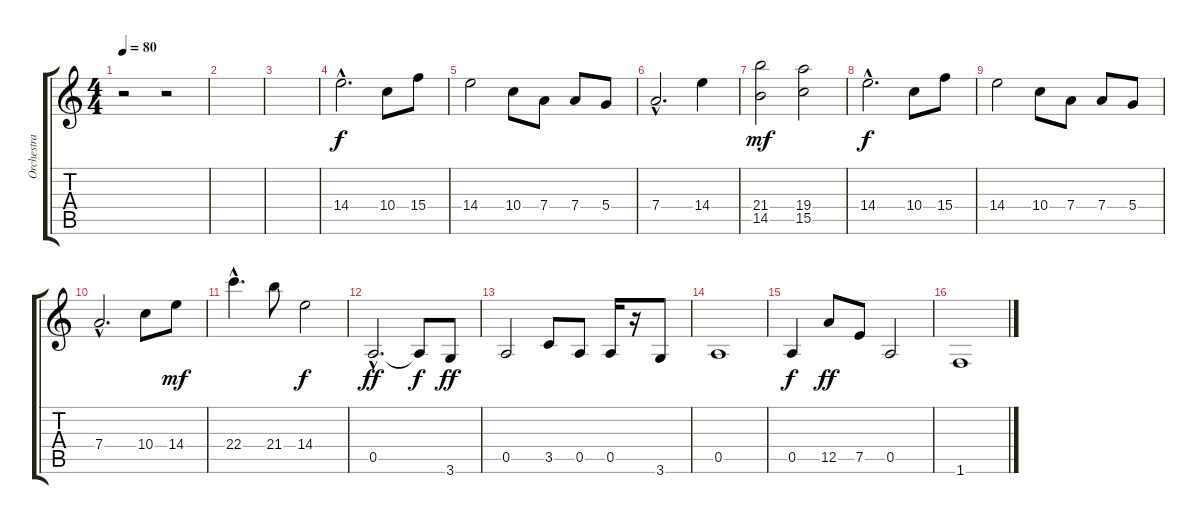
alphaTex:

\track ("Orchestra" "Orchestra") {instrument contrabass}
\staff {score tabs}
\tuning (E4 B3 G3 D3 A2 E2) {hide}
\ts (4 4)
\tempo 80
\clef g2
\ks c
r.2{dy f} r.2{volume 6} |
|
|
\section ("" "")
14.4{hac}.2{d volume 7} 10.4.8 15.4.8 |
14.4.2 10.4.8 7.4.8 7.4.8 5.4.8 |
7.4{hac}.2{d} 14.4.4 |
(21.4 14.5).2{dy mf} (19.4 15.5).2 |
14.4{hac}.2{d dy f} 10.4.8 15.4.8 |
14.4.2 10.4.8 7.4.8 7.4.8 5.4.8 |
7.4{hac}.2{d} 10.4.8 14.4.8{dy mf} |
22.4{hac}.4{d} 21.4.8 14.4.2{dy f} |
\section ("" "")
0.5{hac}.2{d dy ff} 0.5{t}.8{dy f} 3.6.8{dy ff} |
0.5.2 3.5.8 0.5.8 0.5.16 r.16 3.6.8 |
0.5.1 |
0.5.4{dy f} 12.5.8{dy ff} 7.5.8 0.5.2 |
1.6.1
